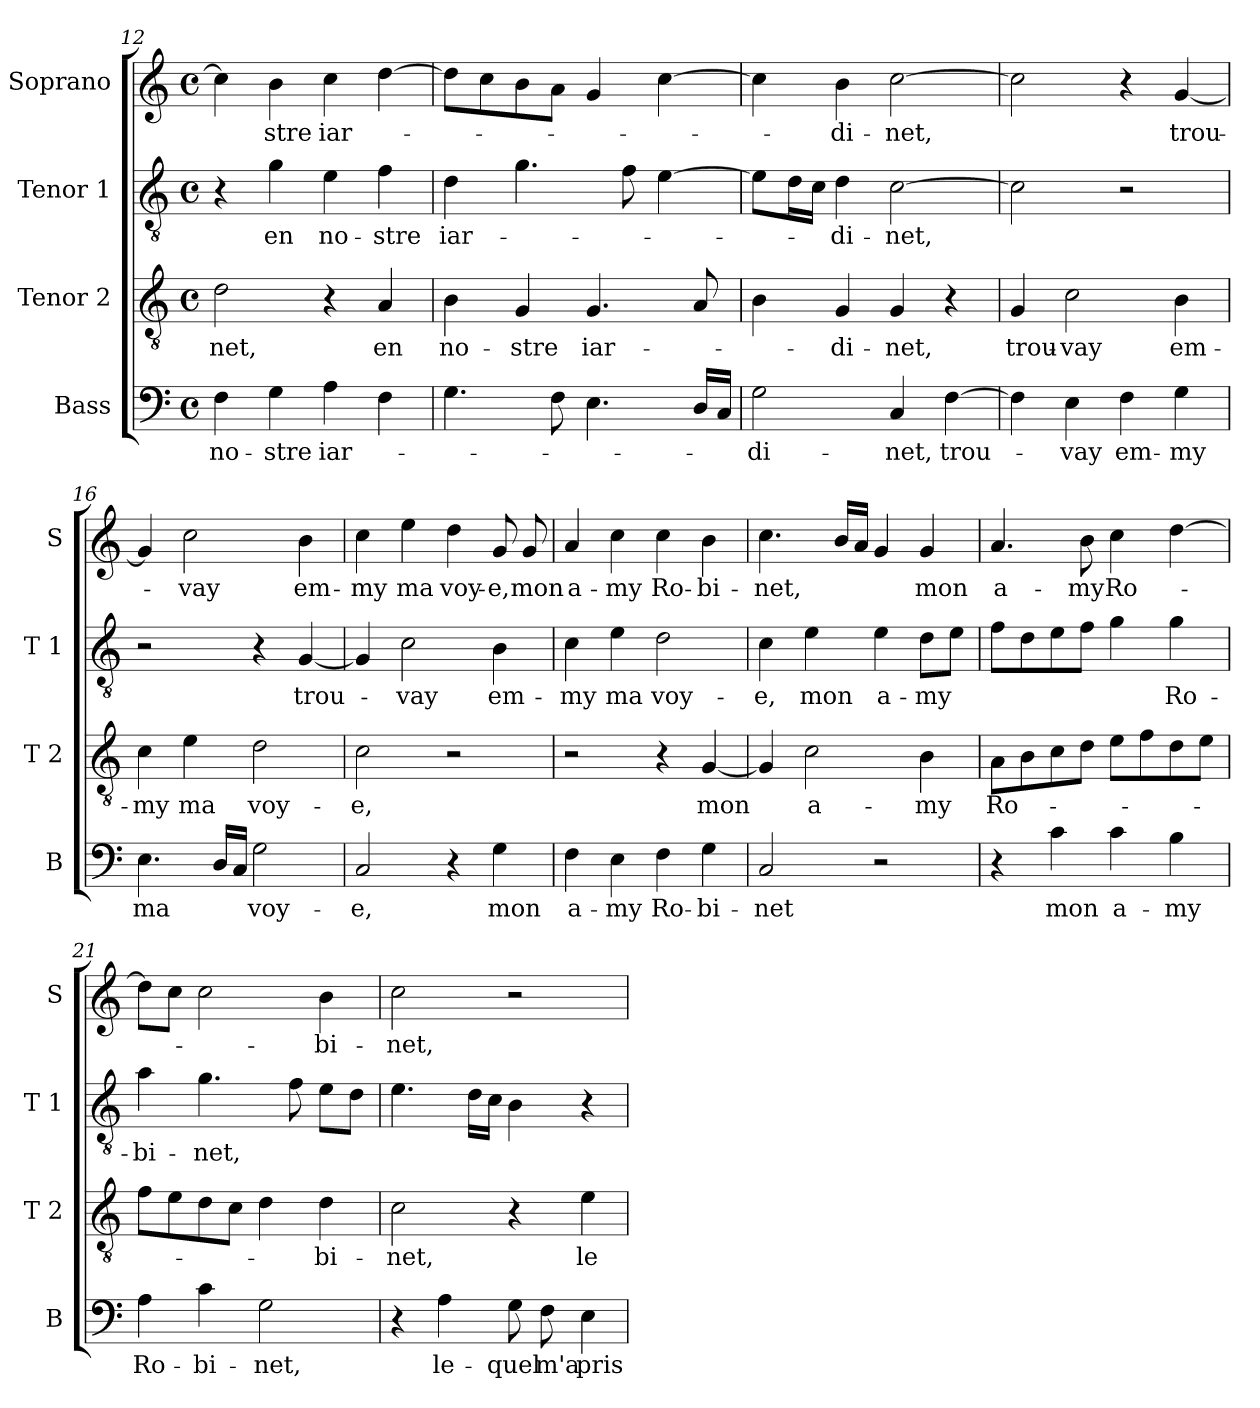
**kern	**text	**kern	**text	**kern	**text	**kern	**text
*part4	*part4	*part3	*part3	*part2	*part2	*part1	*part1
*staff4	*staff4	*staff3	*staff3	*staff2	*staff2	*staff1	*staff1
*I"Bass	*	*I"Tenor 2	*	*I"Tenor 1	*	*I"Soprano	*
*I'B	*	*I'T 2	*	*I'T 1	*	*I'S	*
*clefF4	*	*clefGv2	*	*clefGv2	*	*clefG2	*
*k[]	*	*k[]	*	*k[]	*	*k[]	*
*C:	*	*C:	*	*C:	*	*C:	*
*M4/4	*	*M4/4	*	*M4/4	*	*M4/4	*
*met(c)	*	*met(c)	*	*met(c)	*	*met(c)	*
=12	=12	=12	=12	=12	=12	=12	=12
!	!LO:LY:b	!	!LO:LY:b	!	!	!	!
4F\	no-	2d\	-net,	4r	.	4cc\]	.
!	!LO:LY:b	!	!	!	!LO:LY:b	!	!LO:LY:b
4G\	-stre	.	.	4g\	en	4b\	stre
!	!LO:LY:b	!	!	!	!LO:LY:b	!	!LO:LY:b
4A\	iar-	4r	.	4e\	no-	4cc\	iar-
!	!	!	!LO:LY:b	!	!LO:LY:b	!	!
4F\	.	4A/	en	4f\	-stre	[4dd\	.
=13	=13	=13	=13	=13	=13	=13	=13
!	!	!	!LO:LY:b	!	!LO:LY:b	!	!
4.G\	.	4B\	no-	4d\	iar-	8dd\L]	.
.	.	.	.	.	.	8cc\	.
!	!	!	!LO:LY:b	!	!	!	!
.	.	4G/	-stre	4.g\	.	8b\	.
8F\	.	.	.	.	.	8a\J	.
!	!	!	!LO:LY:b	!	!	!	!
4.E\	.	4.G/	iar-	.	.	4g/	.
.	.	.	.	8f\	.	.	.
.	.	.	.	[4e\	.	[4cc\	.
16D/LL	.	8A/	.	.	.	.	.
16C/JJ	.	.	.	.	.	.	.
=14	=14	=14	=14	=14	=14	=14	=14
!	!LO:LY:b	!	!	!	!	!	!
2G\	-di-	4B\	.	8e\L]	.	4cc\]	.
.	.	.	.	16d\L	.	.	.
.	.	.	.	16c\JJ	.	.	.
!	!	!	!LO:LY:b	!	!LO:LY:b	!	!LO:LY:b
.	.	4G/	-di-	4d\	-di-	4b\	-di-
!	!LO:LY:b	!	!LO:LY:b	!	!LO:LY:b	!	!LO:LY:b
4C/	-net,	4G/	-net,	[2c\	-net,	[2cc\	-net,
!	!LO:LY:b	!	!	!	!	!	!
[4F\	trou-	4r	.	.	.	.	.
!!LO:PB:g=z
=15	=15	=15	=15	=15	=15	=15	=15
!	!	!	!LO:LY:b	!	!	!	!
4F\]	.	4G/	trou-	2c\]	.	2cc\]	.
!	!LO:LY:b	!	!LO:LY:b	!	!	!	!
4E\	-vay	2c\	-vay	.	.	.	.
!	!LO:LY:b	!	!	!	!	!	!
4F\	em-	.	.	2r	.	4r	.
!	!LO:LY:b	!	!LO:LY:b	!	!	!	!LO:LY:b
4G\	-my	4B\	em-	.	.	[4g/	trou-
=16	=16	=16	=16	=16	=16	=16	=16
!	!LO:LY:b	!	!LO:LY:b	!	!	!	!
4.E\	ma	4c\	-my	2r	.	4g/]	.
!	!	!	!LO:LY:b	!	!	!	!LO:LY:b
.	.	4e\	ma	.	.	2cc\	-vay
16D/LL	.	.	.	.	.	.	.
16C/JJ	.	.	.	.	.	.	.
!	!LO:LY:b	!	!LO:LY:b	!	!	!	!
2G\	voy-	2d\	voy-	4r	.	.	.
!	!	!	!	!	!LO:LY:b	!	!LO:LY:b
.	.	.	.	[4G/	trou-	4b\	em-
=17	=17	=17	=17	=17	=17	=17	=17
!	!LO:LY:b	!	!LO:LY:b	!	!	!	!LO:LY:b
2C/	-e,	2c\	-e,	4G/]	.	4cc\	-my
!	!	!	!	!	!LO:LY:b	!	!LO:LY:b
.	.	.	.	2c\	-vay	4ee\	ma
!	!	!	!	!	!	!	!LO:LY:b
4r	.	2r	.	.	.	4dd\	voy-
!	!LO:LY:b	!	!	!	!LO:LY:b	!	!LO:LY:b
4G\	mon	.	.	4B\	em-	8g/	-e,
!	!	!	!	!	!	!	!LO:LY:b
.	.	.	.	.	.	8g/	mon
=18	=18	=18	=18	=18	=18	=18	=18
!	!LO:LY:b	!	!	!	!LO:LY:b	!	!LO:LY:b
4F\	a-	2r	.	4c\	-my	4a/	a-
!	!LO:LY:b	!	!	!	!LO:LY:b	!	!LO:LY:b
4E\	-my	.	.	4e\	ma	4cc\	-my
!	!LO:LY:b	!	!	!	!LO:LY:b	!	!LO:LY:b
4F\	Ro-	4r	.	2d\	voy-	4cc\	Ro-
!	!LO:LY:b	!	!LO:LY:b	!	!	!	!LO:LY:b
4G\	-bi-	[4G/	mon	.	.	4b\	-bi-
!!LO:LB:g=z
=19	=19	=19	=19	=19	=19	=19	=19
!	!LO:LY:b	!	!	!	!LO:LY:b	!	!LO:LY:b
2C/	-net	4G/]	.	4c\	-e,	4.cc\	-net,
!	!	!	!LO:LY:b	!	!LO:LY:b	!	!
.	.	2c\	a-	4e\	mon	.	.
.	.	.	.	.	.	16b/LL	.
.	.	.	.	.	.	16a/JJ	.
!	!	!	!	!	!LO:LY:b	!	!
2r	.	.	.	4e\	a-	4g/	.
!	!	!	!LO:LY:b	!	!LO:LY:b	!	!LO:LY:b
.	.	4B\	-my	8d\L	-my	4g/	mon
.	.	.	.	8e\J	.	.	.
=20	=20	=20	=20	=20	=20	=20	=20
!	!	!	!LO:LY:b	!	!	!	!LO:LY:b
4r	.	8A\L	Ro-	8f\L	.	4.a/	a-
.	.	8B\	.	8d\	.	.	.
!	!LO:LY:b	!	!	!	!	!	!
4c\	mon	8c\	.	8e\	.	.	.
!	!	!	!	!	!	!	!LO:LY:b
.	.	8d\J	.	8f\J	.	8b\	-my
!	!LO:LY:b	!	!	!	!	!	!LO:LY:b
4c\	a-	8e\L	.	4g\	.	4cc\	Ro-
.	.	8f\	.	.	.	.	.
!	!LO:LY:b	!	!	!	!LO:LY:b	!	!
4B\	-my	8d\	.	4g\	Ro-	[4dd\	.
.	.	8e\J	.	.	.	.	.
=21	=21	=21	=21	=21	=21	=21	=21
!	!LO:LY:b	!	!	!	!LO:LY:b	!	!
4A\	Ro-	8f\L	.	4a\	-bi-	8dd\L]	.
.	.	8e\	.	.	.	8cc\J	.
!	!LO:LY:b	!	!	!	!LO:LY:b	!	!
4c\	-bi-	8d\	.	4.g\	-net,	2cc\	.
.	.	8c\J	.	.	.	.	.
!	!LO:LY:b	!	!	!	!	!	!
2G\	-net,	4d\	.	.	.	.	.
.	.	.	.	8f\	.	.	.
!	!	!	!LO:LY:b	!	!	!	!LO:LY:b
.	.	4d\	-bi-	8e\L	.	4b\	-bi-
.	.	.	.	8d\J	.	.	.
=22	=22	=22	=22	=22	=22	=22	=22
!	!	!	!LO:LY:b	!	!	!	!LO:LY:b
4r	.	2c\	-net,	4.e\	.	2cc\	-net,
!	!LO:LY:b	!	!	!	!	!	!
4A\	le-	.	.	.	.	.	.
.	.	.	.	16d\LL	.	.	.
.	.	.	.	16c\JJ	.	.	.
!	!LO:LY:b	!	!	!	!	!	!
8G\	-quel	4r	.	4B\	.	2r	.
!	!LO:LY:b	!	!	!	!	!	!
8F\	m'a	.	.	.	.	.	.
!	!LO:LY:b	!	!LO:LY:b	!	!	!	!
4E\	pris	4e\	le-	4r	.	.	.
=	=	=	=	=	=	=	=
*-	*-	*-	*-	*-	*-	*-	*-
